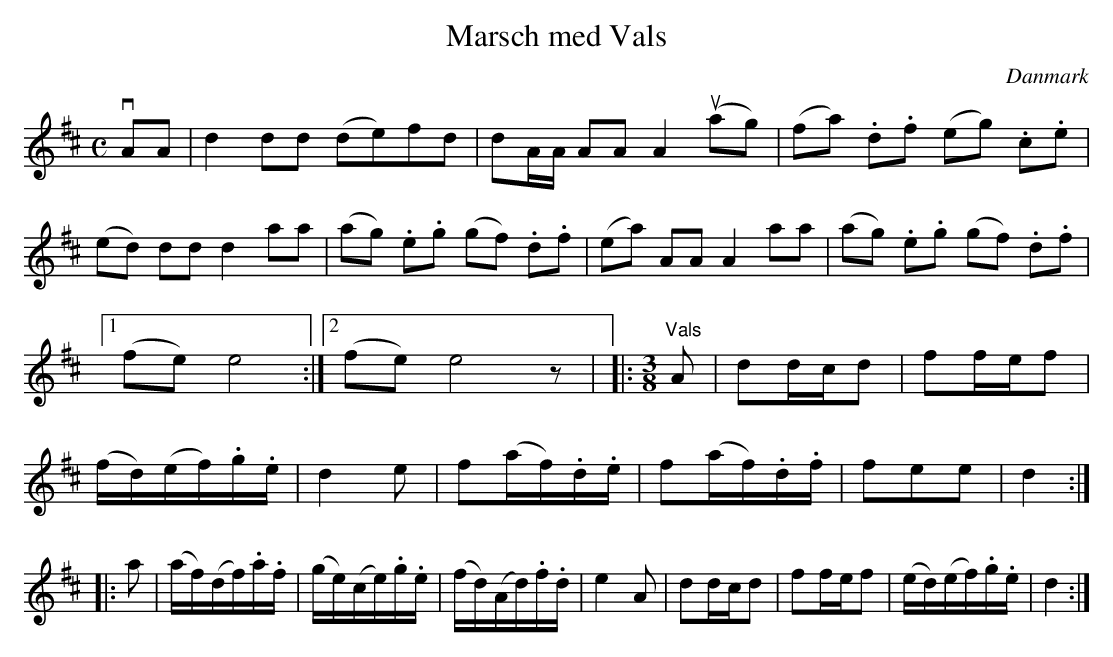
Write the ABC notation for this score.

X:1
T: Marsch med Vals
O:Danmark
M: C
L: 1/8
K: D
!downbow!AA|d2 dd (de)fd|dA/A/ AA A2 !upbow!(ag)|(fa) .d.f (eg) .c.e|\
(ed) dd d2 aa|(ag) .e.g (gf) .d.f|(ea) AA A2 aa|(ag) .e.g (gf) .d.f|1 (fe) e4:|2 (fe) e4 z|\
|:[M: 3/8]"^Vals"A|dd/c/d|ff/e/f|(f/d/)(e/f/).g/.e/|d2 e|\
f(a/f/).d/.e/|f(a/f/).d/.f/|fee|d2:| |:a|(a/f/)(d/f/).a/.f/|(g/e/)(c/e/).g/.e/|\
(f/d/)(A/d/).f/.d/|e2 A|dd/c/d|ff/e/f|(e/d/)(e/f/).g/.e/|d2:|
